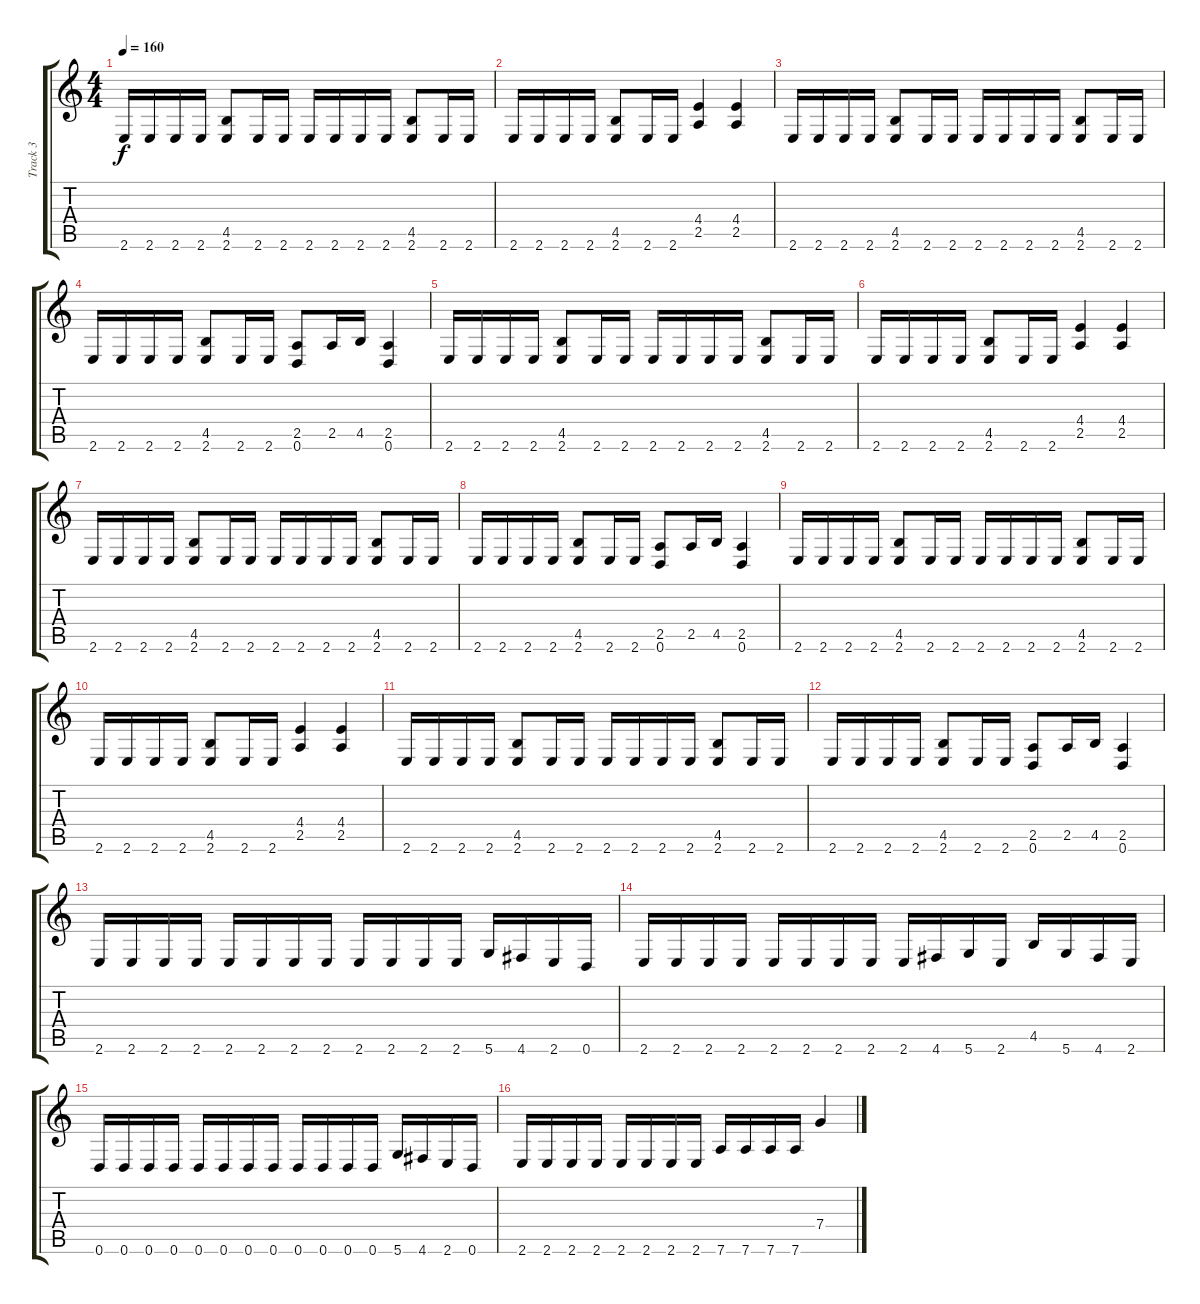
\track ("Track 3" "Track 3") {instrument distortionguitar}
\staff {score tabs}
\tuning (D4 A3 F3 C3 G2 D2) {hide}
\ts (4 4)
\tempo 160
\clef g2
\ks c
2.6.16{dy f} 2.6.16 2.6.16 2.6.16 (4.5 2.6).8 2.6.16 2.6.16 2.6.16 2.6.16 2.6.16 2.6.16 (4.5 2.6).8 2.6.16 2.6.16 |
2.6.16 2.6.16 2.6.16 2.6.16 (4.5 2.6).8 2.6.16 2.6.16 (4.4 2.5).4 (4.4 2.5).4 |
2.6.16 2.6.16 2.6.16 2.6.16 (4.5 2.6).8 2.6.16 2.6.16 2.6.16 2.6.16 2.6.16 2.6.16 (4.5 2.6).8 2.6.16 2.6.16 |
2.6.16 2.6.16 2.6.16 2.6.16 (4.5 2.6).8 2.6.16 2.6.16 (2.5 0.6).8 2.5.16 4.5.16 (2.5 0.6).4 |
2.6.16 2.6.16 2.6.16 2.6.16 (4.5 2.6).8 2.6.16 2.6.16 2.6.16 2.6.16 2.6.16 2.6.16 (4.5 2.6).8 2.6.16 2.6.16 |
2.6.16 2.6.16 2.6.16 2.6.16 (4.5 2.6).8 2.6.16 2.6.16 (4.4 2.5).4 (4.4 2.5).4 |
2.6.16 2.6.16 2.6.16 2.6.16 (4.5 2.6).8 2.6.16 2.6.16 2.6.16 2.6.16 2.6.16 2.6.16 (4.5 2.6).8 2.6.16 2.6.16 |
2.6.16 2.6.16 2.6.16 2.6.16 (4.5 2.6).8 2.6.16 2.6.16 (2.5 0.6).8 2.5.16 4.5.16 (2.5 0.6).4 |
2.6.16 2.6.16 2.6.16 2.6.16 (4.5 2.6).8 2.6.16 2.6.16 2.6.16 2.6.16 2.6.16 2.6.16 (4.5 2.6).8 2.6.16 2.6.16 |
2.6.16 2.6.16 2.6.16 2.6.16 (4.5 2.6).8 2.6.16 2.6.16 (4.4 2.5).4 (4.4 2.5).4 |
2.6.16 2.6.16 2.6.16 2.6.16 (4.5 2.6).8 2.6.16 2.6.16 2.6.16 2.6.16 2.6.16 2.6.16 (4.5 2.6).8 2.6.16 2.6.16 |
2.6.16 2.6.16 2.6.16 2.6.16 (4.5 2.6).8 2.6.16 2.6.16 (2.5 0.6).8 2.5.16 4.5.16 (2.5 0.6).4 |
2.6.16{instrument distortionguitar} 2.6.16 2.6.16 2.6.16 2.6.16 2.6.16 2.6.16 2.6.16 2.6.16 2.6.16 2.6.16 2.6.16 5.6.16 4.6.16 2.6.16 0.6.16 |
2.6.16 2.6.16 2.6.16 2.6.16 2.6.16 2.6.16 2.6.16 2.6.16 2.6.16 4.6.16 5.6.16 2.6.16 4.5.16 5.6.16 4.6.16 2.6.16 |
0.6.16 0.6.16 0.6.16 0.6.16 0.6.16 0.6.16 0.6.16 0.6.16 0.6.16 0.6.16 0.6.16 0.6.16 5.6.16 4.6.16 2.6.16 0.6.16 |
2.6.16 2.6.16 2.6.16 2.6.16 2.6.16 2.6.16 2.6.16 2.6.16 7.6.16 7.6.16 7.6.16 7.6.16 7.4.4{instrument guitarharmonics}
